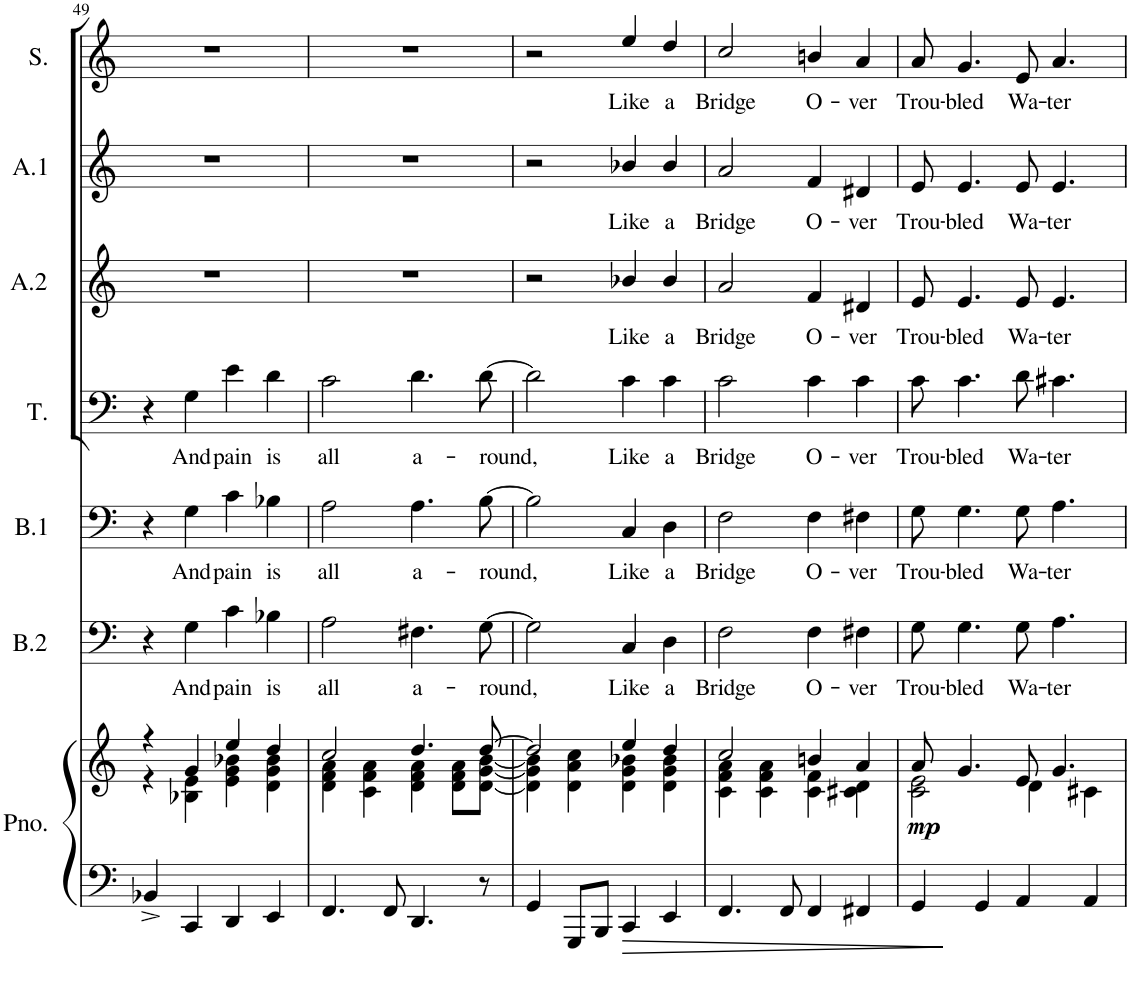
**kern	**kern	**dynam	**kern	**text	**kern	**text	**kern	**text	**kern	**text	**kern	**text	**kern	**text
*part7	*part7	*part7	*part6	*part6	*part5	*part5	*part4	*part4	*part3	*part3	*part2	*part2	*part1	*part1
*staff8	*staff7	*staff7/8	*staff6	*staff6	*staff5	*staff5	*staff4	*staff4	*staff3	*staff3	*staff2	*staff2	*staff1	*staff1
*I"Piano	*	*	*I"Bas 2	*	*I"Bas 1	*	*I"Tenor	*	*I"Alt 2	*	*I"Alt 1	*	*I"Sopraan	*
*I'Pno.	*	*	*I'B.2	*	*I'B.1	*	*I'T.	*	*I'A.2	*	*I'A.1	*	*I'S.	*
!!LO:PB:g=z
*clefF4	*clefG2	*	*clefF4	*	*clefF4	*	*clefF4	*	*clefG2	*	*clefG2	*	*clefG2	*
*	*	*	*Trd7c12	*	*	*	*	*	*	*	*	*	*	*
*k[]	*k[]	*	*k[]	*	*k[]	*	*k[]	*	*k[]	*	*k[]	*	*k[]	*
*M4/4	*M4/4	*	*M4/4	*	*M4/4	*	*M4/4	*	*M4/4	*	*M4/4	*	*M4/4	*
=49	=49	=49	=49	=49	=49	=49	=49	=49	=49	=49	=49	=49	=49	=49
*	*^	*	*	*	*	*	*	*	*	*	*	*	*	*
4BB-X^/	4r	4r	.	4r	.	4r	.	4r	.	1r	.	1r	.	1r	.
!	!	!	!	!	!LO:LY:b	!	!LO:LY:b	!	!LO:LY:b	!	!	!	!	!	!
4CC/	4g/	4B-X\ 4e\	.	4G\	And	4G\	And	4G\	And	.	.	.	.	.	.
!	!	!	!	!	!LO:LY:b	!	!LO:LY:b	!	!LO:LY:b	!	!	!	!	!	!
4DD/	4ee/	4e\ 4g\ 4b-X\	.	4c\	pain	4c\	pain	4e\	pain	.	.	.	.	.	.
!	!	!	!	!	!LO:LY:b	!	!LO:LY:b	!	!LO:LY:b	!	!	!	!	!	!
4EE/	4dd/	4d\ 4g\ 4b-\	.	4B-X\	is	4B-X\	is	4d\	is	.	.	.	.	.	.
=50	=50	=50	=50	=50	=50	=50	=50	=50	=50	=50	=50	=50	=50	=50	=50
!	!	!	!	!	!LO:LY:b	!	!LO:LY:b	!	!LO:LY:b	!	!	!	!	!	!
4.FF/	2cc/	4d\ 4f\ 4a\	.	2A\	all	2A\	all	2c\	all	1r	.	1r	.	1r	.
.	.	4c\ 4f\ 4a\	.	.	.	.	.	.	.	.	.	.	.	.	.
8FF/	.	.	.	.	.	.	.	.	.	.	.	.	.	.	.
!	!	!	!	!	!LO:LY:b	!	!LO:LY:b	!	!LO:LY:b	!	!	!	!	!	!
4.DD/	4.dd/	4d\ 4f\ 4a\	.	4.F#X\	a-	4.A\	a-	4.d\	a-	.	.	.	.	.	.
.	.	8d\ 8f\ 8a\L	.	.	.	.	.	.	.	.	.	.	.	.	.
!	!	!	!	!	!LO:LY:b	!	!LO:LY:b	!	!LO:LY:b	!	!	!	!	!	!
8r	[8dd/	[8d\ [8g\ [8b\J	.	[8G\	-round,	[8B\	-round,	[8d\	-round,	.	.	.	.	.	.
=51	=51	=51	=51	=51	=51	=51	=51	=51	=51	=51	=51	=51	=51	=51	=51
4GG/	2dd/]	4d\] 4g\] 4b\]	.	2G\]	.	2B\]	.	2d\]	.	2r	.	2r	.	2r	.
8GGG/L	.	4d\ 4a\ 4cc\	.	.	.	.	.	.	.	.	.	.	.	.	.
8BBB/J	.	.	.	.	.	.	.	.	.	.	.	.	.	.	.
!	!	!	!	!	!LO:LY:b	!	!LO:LY:b	!	!LO:LY:b	!	!LO:LY:b	!	!LO:LY:b	!	!LO:LY:b
4CC/	4ee/	4d\ 4g\ 4b-X\	.	4C/	Like	4C/	Like	4c\	Like	4b-X/	Like	4b-X/	Like	4ee/	Like
!	!	!	!	!	!LO:LY:b	!	!LO:LY:b	!	!LO:LY:b	!	!LO:LY:b	!	!LO:LY:b	!	!LO:LY:b
4EE/	4dd/	4d\ 4g\ 4b-\	.	4D\	a	4D\	a	4c\	a	4b-/	a	4b-/	a	4dd/	a
=52	=52	=52	=52	=52	=52	=52	=52	=52	=52	=52	=52	=52	=52	=52	=52
!	!	!	!	!	!LO:LY:b	!	!LO:LY:b	!	!LO:LY:b	!	!LO:LY:b	!	!LO:LY:b	!	!LO:LY:b
4.FF/	2cc/	4c\ 4f\ 4a\	.	2F\	Bridge	2F\	Bridge	2c\	Bridge	2a/	Bridge	2a/	Bridge	2cc/	Bridge
.	.	4c\ 4f\ 4a\	.	.	.	.	.	.	.	.	.	.	.	.	.
8FF/	.	.	.	.	.	.	.	.	.	.	.	.	.	.	.
!	!	!	!	!	!LO:LY:b	!	!LO:LY:b	!	!LO:LY:b	!	!LO:LY:b	!	!LO:LY:b	!	!LO:LY:b
4FF/	4bn/	4c\ 4f\	.	4F\	O-	4F\	O-	4c\	O-	4f/	O-	4f/	O-	4bn/	O-
!	!	!	!	!	!LO:LY:b	!	!LO:LY:b	!	!LO:LY:b	!	!LO:LY:b	!	!LO:LY:b	!	!LO:LY:b
4FF#X/	4a/	4c#X\ 4d\	.	4F#X\	-ver	4F#X\	-ver	4c\	-ver	4d#X/	-ver	4d#X/	-ver	4a/	-ver
=53	=53	=53	=53	=53	=53	=53	=53	=53	=53	=53	=53	=53	=53	=53	=53
!	!	!	!LO:DY:b	!	!LO:LY:b	!	!LO:LY:b	!	!LO:LY:b	!	!LO:LY:b	!	!LO:LY:b	!	!LO:LY:b
4GG/	8a/	2c\ 2e\	mp	8G\	Trou-	8G\	Trou-	8c\	Trou-	8e/	Trou-	8e/	Trou-	8a/	Trou-
!	!	!	!	!	!LO:LY:b	!	!LO:LY:b	!	!LO:LY:b	!	!LO:LY:b	!	!LO:LY:b	!	!LO:LY:b
.	4.g/	.	.	4.G\	-bled	4.G\	-bled	4.c\	-bled	4.e/	-bled	4.e/	-bled	4.g/	-bled
4GG/	.	.	.	.	.	.	.	.	.	.	.	.	.	.	.
!	!	!	!	!	!LO:LY:b	!	!LO:LY:b	!	!LO:LY:b	!	!LO:LY:b	!	!LO:LY:b	!	!LO:LY:b
4AA/	8e/	4d\	.	8G\	Wa-	8G\	Wa-	8d\	Wa-	8e/	Wa-	8e/	Wa-	8e/	Wa-
!	!	!	!	!	!LO:LY:b	!	!LO:LY:b	!	!LO:LY:b	!	!LO:LY:b	!	!LO:LY:b	!	!LO:LY:b
.	4.g/	.	.	4.A\	-ter	4.A\	-ter	4.c#X\	-ter	4.e/	-ter	4.e/	-ter	4.a/	-ter
4AA/	.	4c#X\	.	.	.	.	.	.	.	.	.	.	.	.	.
*	*v	*v	*	*	*	*	*	*	*	*	*	*	*	*	*
=	=	=	=	=	=	=	=	=	=	=	=	=	=	=
*-	*-	*-	*-	*-	*-	*-	*-	*-	*-	*-	*-	*-	*-	*-
